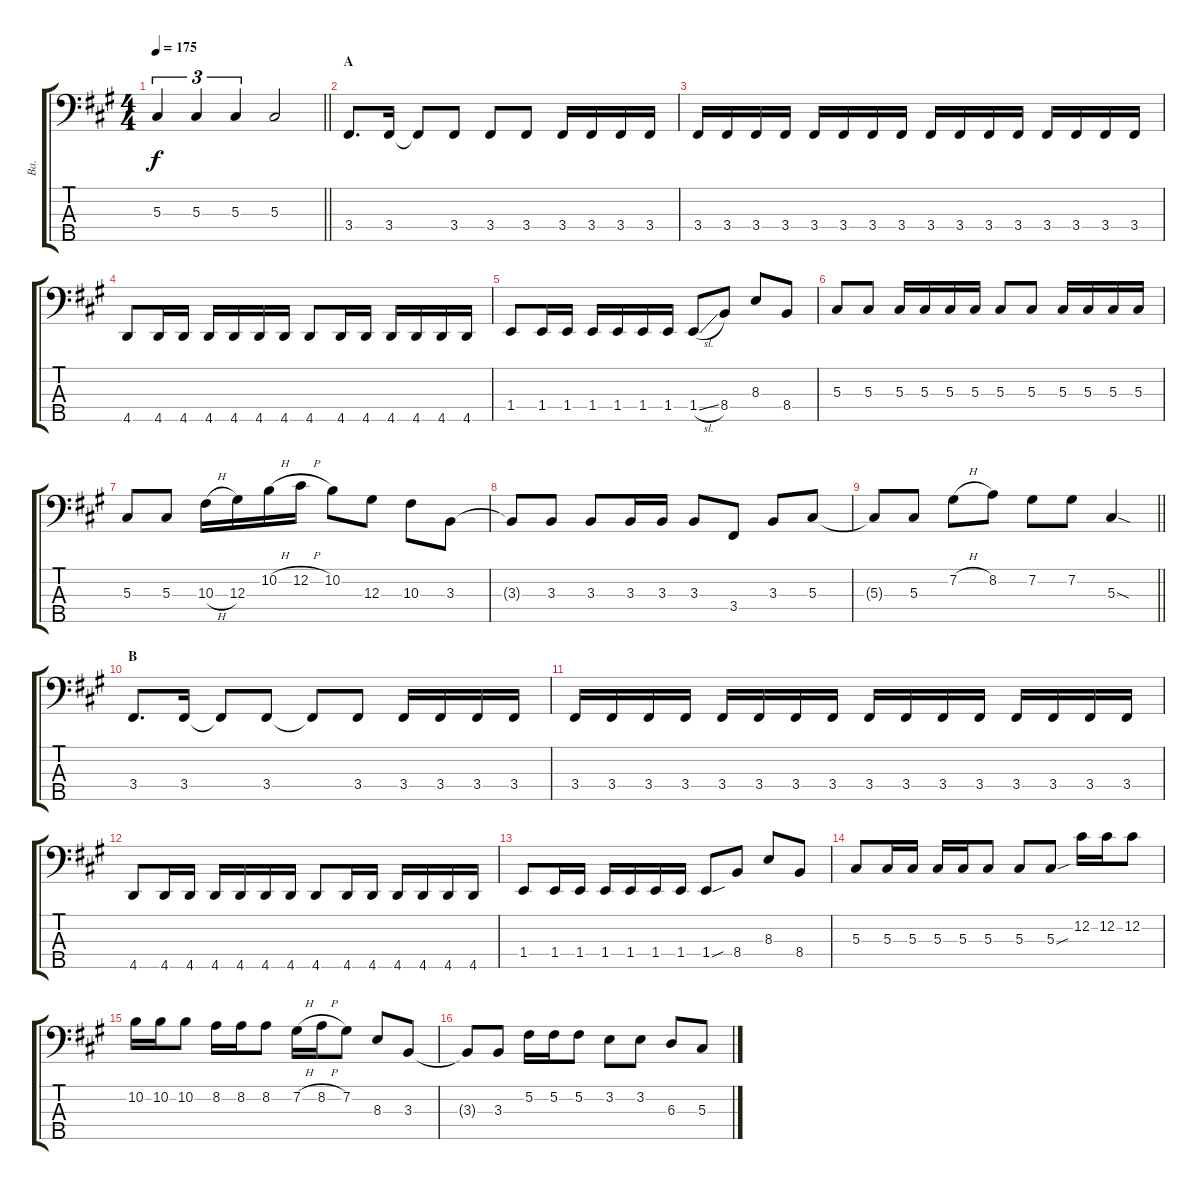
\track ("Ba." "Ba.") {instrument electricbasspick}
\staff {score tabs}
\tuning (Gb2 Db2 Ab1 Eb1 Bb0) {hide}
\ts (4 4)
\tempo 175
\clef f4
\barLineRight lightlight
\ks f#minor
5.3.4{tu (3 2) dy f} 5.3.4{tu (3 2)} 5.3.4{tu (3 2)} 5.3.2 |
\section ("" "A")
3.4.8{d} 3.4.16 3.4{t}.8 3.4.8 3.4.8 3.4.8 3.4.16 3.4.16 3.4.16 3.4.16 |
3.4.16 3.4.16 3.4.16 3.4.16 3.4.16 3.4.16 3.4.16 3.4.16 3.4.16 3.4.16 3.4.16 3.4.16 3.4.16 3.4.16 3.4.16 3.4.16 |
4.5.8 4.5.16 4.5.16 4.5.16 4.5.16 4.5.16 4.5.16 4.5.8 4.5.16 4.5.16 4.5.16 4.5.16 4.5.16 4.5.16 |
1.4.8 1.4.16 1.4.16 1.4.16 1.4.16 1.4.16 1.4.16 1.4{sl}.8 8.4.8 8.3.8 8.4.8 |
5.3.8 5.3.8 5.3.16 5.3.16 5.3.16 5.3.16 5.3.8 5.3.8 5.3.16 5.3.16 5.3.16 5.3.16 |
5.3.8 5.3.8 10.3{h}.16 12.3.16 10.2{h}.16 12.2{h}.16 10.2.8 12.3.8 10.3.8 3.3.8 |
3.3{t}.8 3.3.8 3.3.8 3.3.16 3.3.16 3.3.8 3.4.8 3.3.8 5.3.8 |
\barLineRight lightlight
5.3{t}.8 5.3.8 7.2{h}.8 8.2.8 7.2.8 7.2.8 5.3{sod}.4 |
\section ("" "B")
3.4.8{d} 3.4.16 3.4{t}.8 3.4.8 3.4{t}.8 3.4.8 3.4.16 3.4.16 3.4.16 3.4.16 |
3.4.16 3.4.16 3.4.16 3.4.16 3.4.16 3.4.16 3.4.16 3.4.16 3.4.16 3.4.16 3.4.16 3.4.16 3.4.16 3.4.16 3.4.16 3.4.16 |
4.5.8 4.5.16 4.5.16 4.5.16 4.5.16 4.5.16 4.5.16 4.5.8 4.5.16 4.5.16 4.5.16 4.5.16 4.5.16 4.5.16 |
1.4.8 1.4.16 1.4.16 1.4.16 1.4.16 1.4.16 1.4.16 1.4{sou}.8 8.4.8 8.3.8 8.4.8 |
5.3.8 5.3.16 5.3.16 5.3.16 5.3.16 5.3.8 5.3.8 5.3{sou}.8 12.2.16 12.2.16 12.2.8 |
10.2.16 10.2.16 10.2.8 8.2.16 8.2.16 8.2.8 7.2{h}.16 8.2{h}.16 7.2.8 8.3.8 3.3.8 |
3.3{t}.8 3.3.8 5.2.16 5.2.16 5.2.8 3.2.8 3.2.8 6.3.8 5.3.8
